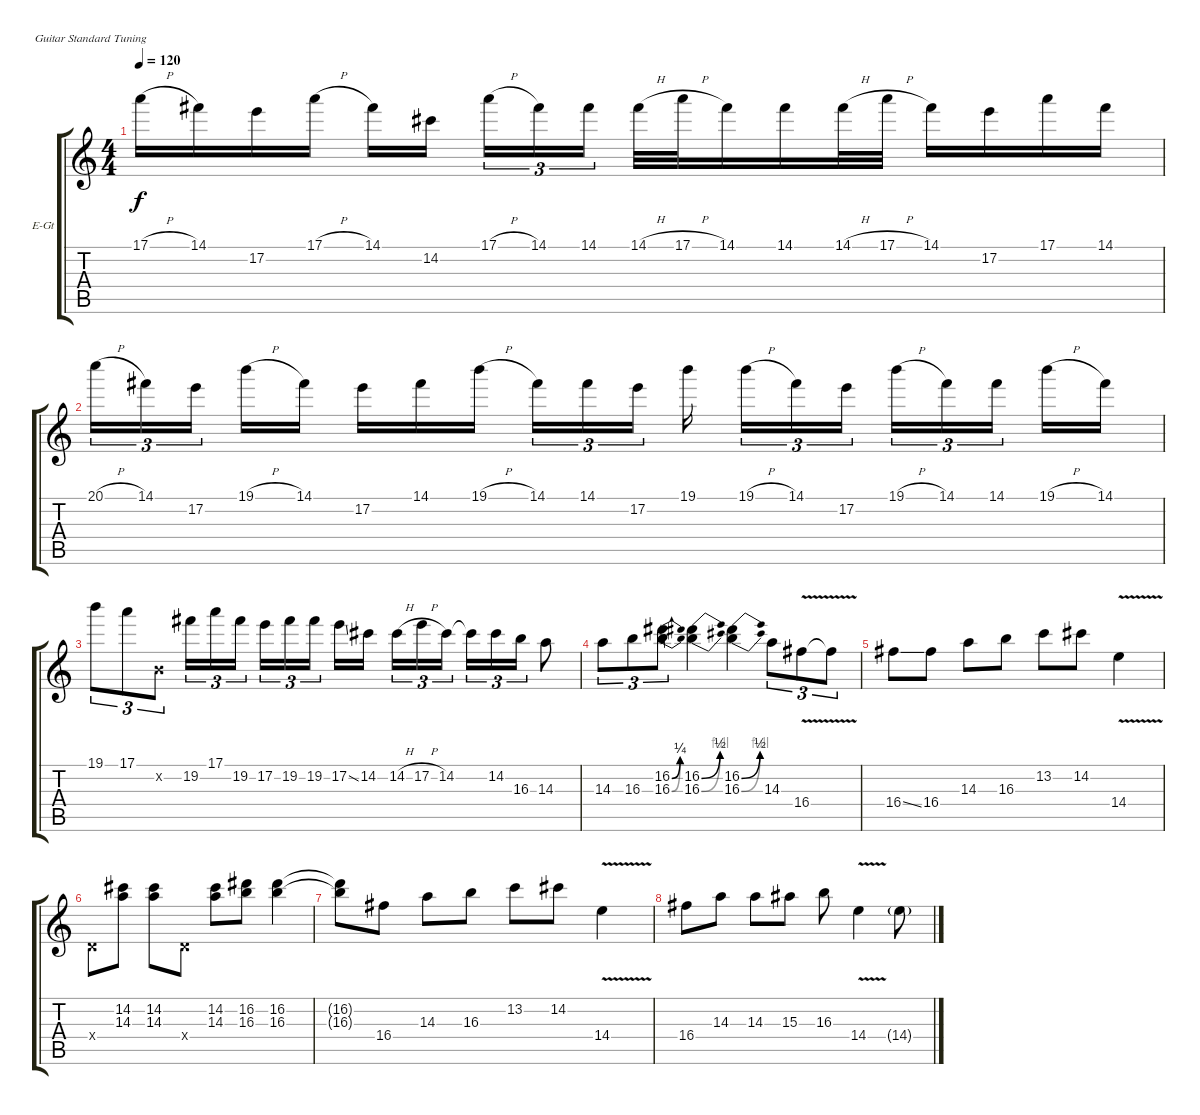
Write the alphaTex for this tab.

\bracketExtendMode groupsimilarinstruments
\firstSystemTrackNameOrientation horizontal
\otherSystemsTrackNameOrientation horizontal
\track ("Distortion Guitar 3" "E-Gt") {instrument distortionguitar}
\staff {score tabs}
\tuning (E4 B3 G3 D3 A2 E2)
\ts (4 4)
\tempo 120
\clef g2
\scale
0.333333
\ks c
17.1{h}.16{dy f} 14.1.16 17.2.16 17.1{h}.16 14.1.16 14.2.16 17.1{h}.16{tu (3 2)} 14.1.16{tu (3 2)} 14.1.16{tu (3 2)} 14.1{h}.32 17.1{h}.32 14.1.16 14.1.16 14.1{h}.32 17.1{h}.32 14.1.16 17.2.16 17.1.16 14.1.16 |
\scale
0.333333 20.1{h}.16{tu (3 2)} 14.1.16{tu (3 2)} 17.2.16{tu (3 2)} 19.1{h}.16 14.1.16 17.2.16 14.1.16 19.1{h}.16 14.1.16{tu (3 2)} 14.1.16{tu (3 2)} 17.2.16{tu (3 2)} 19.1.16 19.1{h}.16{tu (3 2)} 14.1.16{tu (3 2)} 17.2.16{tu (3 2)} 19.1{h}.16{tu (3 2)} 14.1.16{tu (3 2)} 14.1.16{tu (3 2)} 19.1{h}.16 14.1.16 |
\scale
0.333333 19.1.8{tu (3 2)} 17.1.8{tu (3 2)} 0.2{x}.8{tu (3 2)} 19.2.16{tu (3 2)} 17.1.16{tu (3 2)} 19.2.16{tu (3 2)} 17.2.16{tu (3 2)} 19.2.16{tu (3 2)} 19.2.16{tu (3 2)} 17.2{ss}.16 14.2.16 14.2{h}.16{tu (3 2)} 17.2{h}.16{tu (3 2)} 14.2.16{tu (3 2)} 14.2{t}.16{tu (3 2)} 14.2.16{tu (3 2)} 16.3.16{tu (3 2)} 14.3.8 |
\scale
0.333333 14.3.8{tu (3 2)} 16.3.8{tu (3 2)} (16.2{be (bend 0 0 60 1)} 16.3{be (bend 0 0 60 1)}).8{tu (3 2)} (16.2{be (bend 0 0 60 2)} 16.3{be (bend 0 0 60 4)}).4 (16.2{be (bend 0 0 60 2)} 16.3{be (bend 0 0 60 4)}).4 14.3.8{tu (3 2)} 16.4{v}.8{tu (3 2)} 16.4{v t}.8{tu (3 2)} |
\scale
0.333333 16.4{ss}.8 16.4.8 14.3.8 16.3.8 13.2.8 14.2.8 14.4{v}.4 |
\scale
0.333333 0.4{x}.8 (14.2 14.3).8 (14.2 14.3).8 0.4{x}.8 (14.2 14.3).8 (16.2 16.3).8 (16.2 16.3).4 |
\scale
0.333333 (16.2{t} 16.3{t}).8 16.4.8 14.3.8 16.3.8 13.2.8 14.2.8 14.4{v}.4 |
\scale
0.333333 16.4.8 14.3.8 14.3.8 15.3.8 16.3.8 14.4{v}.4 14.4{g}.8
